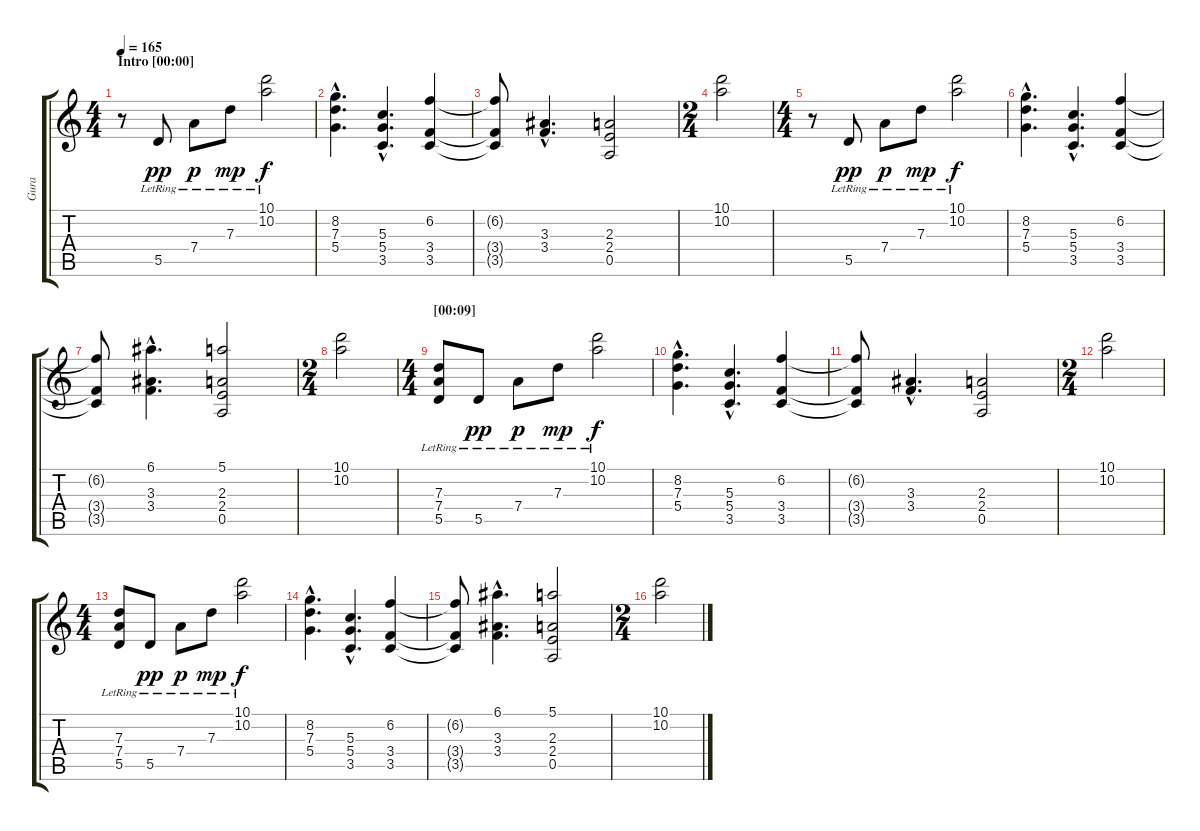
\track ("Gura" "Gura") {instrument acousticguitarsteel}
\staff {score tabs}
\tuning (E4 B3 G3 D3 A2 E2) {hide}
\ts (4 4)
\section ("" "Intro [00:00]")
\tempo 165
\clef g2
\ks c
r.8{dy pp instrument acousticguitarsteel} 5.5{lr}.8 7.4{lr}.8{dy p} 7.3{lr}.8{dy mp} (10.1{lr} 10.2{lr}).2{dy f} |
(8.2{hac} 7.3{hac} 5.4{hac}).4{d} (5.3{hac} 5.4{hac} 3.5{hac}).4{d} (6.2 3.4 3.5).4 |
(6.2{t} 3.4{t} 3.5{t}).8 (3.3{hac} 3.4{hac}).4{d} (2.3 2.4 0.5).2 |
\ts (2 4)
(10.1 10.2).2 |
\ts (4 4)
r.8 5.5{lr}.8{dy pp} 7.4{lr}.8{dy p} 7.3{lr}.8{dy mp} (10.1{lr} 10.2{lr}).2{dy f} |
(8.2{hac} 7.3{hac} 5.4{hac}).4{d} (5.3{hac} 5.4{hac} 3.5{hac}).4{d} (6.2 3.4 3.5).4 |
(6.2{t} 3.4{t} 3.5{t}).8 (6.1{hac} 3.3{hac} 3.4{hac}).4{d} (5.1 2.3 2.4 0.5).2 |
\ts (2 4)
(10.1 10.2).2 |
\ts (4 4)
\section ("" "[00:09]")
(7.3{lr} 7.4{lr} 5.5{lr}).8 5.5{lr}.8{dy pp} 7.4{lr}.8{dy p} 7.3{lr}.8{dy mp} (10.1{lr} 10.2{lr}).2{dy f} |
(8.2{hac} 7.3{hac} 5.4{hac}).4{d} (5.3{hac} 5.4{hac} 3.5{hac}).4{d} (6.2 3.4 3.5).4 |
(6.2{t} 3.4{t} 3.5{t}).8 (3.3{hac} 3.4{hac}).4{d} (2.3 2.4 0.5).2 |
\ts (2 4)
(10.1 10.2).2 |
\ts (4 4)
(7.3{lr} 7.4{lr} 5.5{lr}).8 5.5{lr}.8{dy pp} 7.4{lr}.8{dy p} 7.3{lr}.8{dy mp} (10.1{lr} 10.2{lr}).2{dy f} |
(8.2{hac} 7.3{hac} 5.4{hac}).4{d} (5.3{hac} 5.4{hac} 3.5{hac}).4{d} (6.2 3.4 3.5).4 |
(6.2{t} 3.4{t} 3.5{t}).8 (6.1{hac} 3.3{hac} 3.4{hac}).4{d} (5.1 2.3 2.4 0.5).2 |
\ts (2 4)
(10.1 10.2).2
